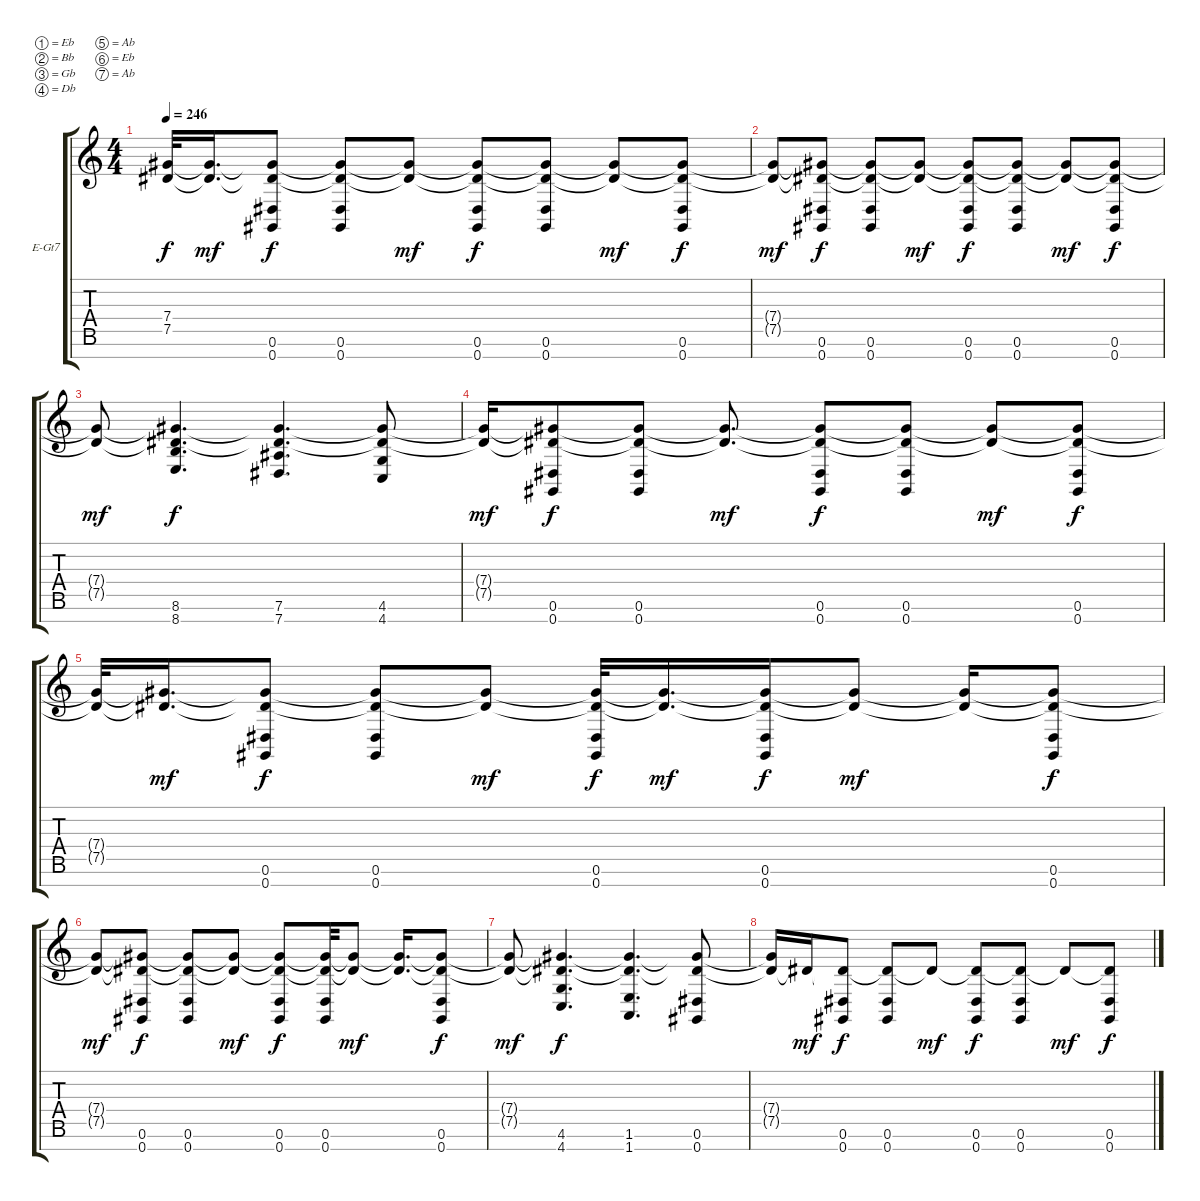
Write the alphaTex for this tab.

\bracketExtendMode groupsimilarinstruments
\firstSystemTrackNameOrientation horizontal
\otherSystemsTrackNameOrientation horizontal
\track ("Keys (MIDI)" "E-Gt7") {solo instrument distortionguitar}
\staff {score tabs}
\tuning (Eb4 Bb3 Gb3 Db3 Ab2 Eb2 Ab1)
\ts (4 4)
\tempo 246
\clef g2
\ks c
(7.5{t} 7.4{t}).32{dy f} (7.5{t} 7.4{t}).16{d dy mf} (0.6 0.7 7.5{t} 7.4{t}).8{dy f} (0.6 0.7 7.5{t} 7.4{t}).8 (7.5{t} 7.4{t}).8{dy mf} (0.6 0.7 7.5{t} 7.4{t}).8{dy f} (0.6 0.7 7.5{t} 7.4{t}).8 (7.5{t} 7.4{t}).8{dy mf} (0.6 0.7 7.5{t} 7.4{t}).8{dy f} |
(7.5{t} 7.4{t}).8{dy mf} (0.6 0.7 7.5{t} 7.4{t}).8{dy f} (0.6 0.7 7.5{t} 7.4{t}).8 (7.5{t} 7.4{t}).8{dy mf} (0.6 0.7 7.5{t} 7.4{t}).8{dy f} (0.6 0.7 7.5{t} 7.4{t}).8 (7.5{t} 7.4{t}).8{dy mf} (0.6 0.7 7.5{t} 7.4{t}).8{dy f} |
(7.5{t} 7.4{t}).8{dy mf} (8.6 8.7 7.5{t} 7.4{t}).4{d dy f} (7.6 7.7 7.5{t} 7.4{t}).4{d} (4.6 4.7 7.5{t} 7.4{t}).8 |
(7.5{t} 7.4{t}).16{dy mf} (0.6 0.7 7.5{t} 7.4{t}).8{dy f} (0.6 0.7 7.5{t} 7.4{t}).8 (7.5{t} 7.4{t}).8{d dy mf} (0.6 0.7 7.5{t} 7.4{t}).8{dy f} (0.6 0.7 7.5{t} 7.4{t}).8 (7.5{t} 7.4{t}).8{dy mf} (0.6 0.7 7.5{t} 7.4{t}).8{dy f} |
(7.5{t} 7.4{t}).32 (7.4{t} 7.5{t}).16{d dy mf} (0.6 0.7 7.4{t} 7.5{t}).8{dy f} (0.6 0.7 7.4{t} 7.5{t}).8 (7.4{t} 7.5{t}).8{dy mf} (0.6 0.7 7.4{t} 7.5{t}).32{dy f} (7.4{t} 7.5{t}).16{d dy mf} (0.6 0.7 7.4{t} 7.5{t}).16{dy f} (7.4{t} 7.5{t}).8{dy mf} (7.4{t} 7.5{t}).16 (0.6 0.7 7.4{t} 7.5{t}).8{dy f} |
(7.4{t} 7.5{t}).8{dy mf} (0.6 0.7 7.4{t} 7.5{t}).8{dy f} (0.6 0.7 7.4{t} 7.5{t}).8 (7.4{t} 7.5{t}).8{dy mf} (0.6 0.7 7.4{t} 7.5{t}).8{dy f} (0.6 0.7 7.4{t} 7.5{t}).32 (7.4{t} 7.5{t}).8{dy mf} (7.4{t} 7.5{t}).16{d} (0.6 0.7 7.4{t} 7.5{t}).8{dy f} |
(7.4{t} 7.5{t}).8{dy mf} (4.6 4.7 7.4{t} 7.5{t}).4{d dy f} (1.6 1.7 7.4{t} 7.5{t}).4{d} (0.6 0.7 7.4{t} 7.5{t}).8 |
(7.4{t} 7.5{t}).16 7.5{t}.16{dy mf} (0.6 0.7 7.5{t}).8{dy f} (0.6 0.7 7.5{t}).8 7.5{t}.8{dy mf} (0.6 0.7 7.5{t}).8{dy f} (0.6 0.7 7.5{t}).8 7.5{t}.8{dy mf} (0.6 0.7 7.5{t}).8{dy f}
